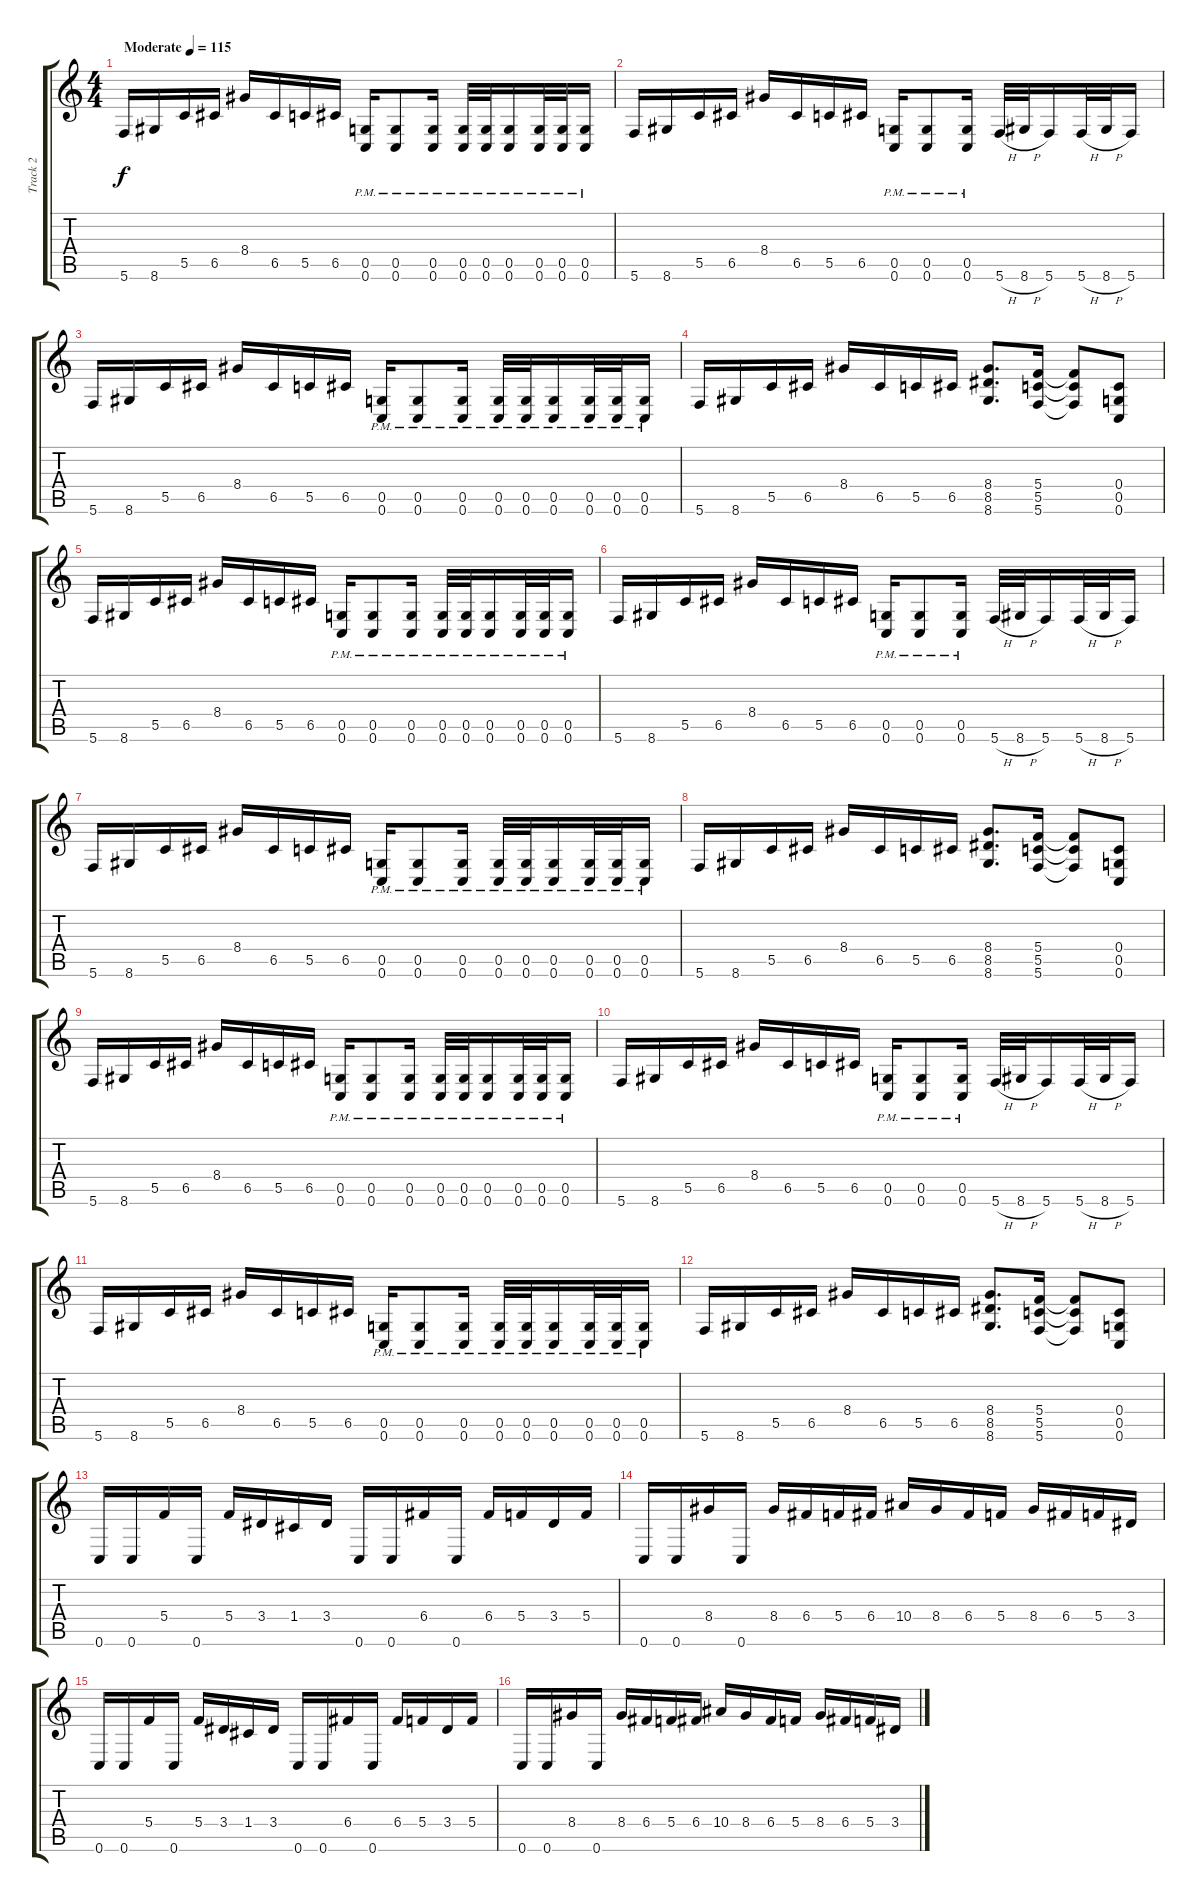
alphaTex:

\track ("Track 2" "Track 2") {instrument distortionguitar}
\staff {score tabs}
\tuning (D4 A3 F3 C3 G2 C2) {hide}
\ts (4 4)
\tempo (115 "Moderate")
\clef g2
\ks c
5.6.16{dy f instrument distortionguitar} 8.6.16 5.5.16 6.5.16 8.4.16 6.5.16 5.5.16 6.5.16 (0.5{pm} 0.6{pm}).16 (0.5{pm} 0.6{pm}).8 (0.5{pm} 0.6{pm}).16 (0.5{pm} 0.6{pm}).32 (0.5{pm} 0.6{pm}).32 (0.5{pm} 0.6{pm}).16 (0.5{pm} 0.6{pm}).32 (0.5{pm} 0.6{pm}).32 (0.5{pm} 0.6{pm}).16 |
5.6.16 8.6.16 5.5.16 6.5.16 8.4.16 6.5.16 5.5.16 6.5.16 (0.5{pm} 0.6{pm}).16 (0.5{pm} 0.6{pm}).8 (0.5{pm} 0.6{pm}).16 5.6{h}.32 8.6{h}.32 5.6.16 5.6{h}.32 8.6{h}.32 5.6.16 |
5.6.16 8.6.16 5.5.16 6.5.16 8.4.16 6.5.16 5.5.16 6.5.16 (0.5{pm} 0.6{pm}).16 (0.5{pm} 0.6{pm}).8 (0.5{pm} 0.6{pm}).16 (0.5{pm} 0.6{pm}).32 (0.5{pm} 0.6{pm}).32 (0.5{pm} 0.6{pm}).16 (0.5{pm} 0.6{pm}).32 (0.5{pm} 0.6{pm}).32 (0.5{pm} 0.6{pm}).16 |
5.6.16 8.6.16 5.5.16 6.5.16 8.4.16 6.5.16 5.5.16 6.5.16 (8.4 8.5 8.6).8{d} (5.4 5.5 5.6).16 (5.4{t} 5.5{t} 5.6{t}).8 (0.4 0.5 0.6).8 |
5.6.16 8.6.16 5.5.16 6.5.16 8.4.16 6.5.16 5.5.16 6.5.16 (0.5{pm} 0.6{pm}).16 (0.5{pm} 0.6{pm}).8 (0.5{pm} 0.6{pm}).16 (0.5{pm} 0.6{pm}).32 (0.5{pm} 0.6{pm}).32 (0.5{pm} 0.6{pm}).16 (0.5{pm} 0.6{pm}).32 (0.5{pm} 0.6{pm}).32 (0.5{pm} 0.6{pm}).16 |
5.6.16 8.6.16 5.5.16 6.5.16 8.4.16 6.5.16 5.5.16 6.5.16 (0.5{pm} 0.6{pm}).16 (0.5{pm} 0.6{pm}).8 (0.5{pm} 0.6{pm}).16 5.6{h}.32 8.6{h}.32 5.6.16 5.6{h}.32 8.6{h}.32 5.6.16 |
5.6.16 8.6.16 5.5.16 6.5.16 8.4.16 6.5.16 5.5.16 6.5.16 (0.5{pm} 0.6{pm}).16 (0.5{pm} 0.6{pm}).8 (0.5{pm} 0.6{pm}).16 (0.5{pm} 0.6{pm}).32 (0.5{pm} 0.6{pm}).32 (0.5{pm} 0.6{pm}).16 (0.5{pm} 0.6{pm}).32 (0.5{pm} 0.6{pm}).32 (0.5{pm} 0.6{pm}).16 |
5.6.16 8.6.16 5.5.16 6.5.16 8.4.16 6.5.16 5.5.16 6.5.16 (8.4 8.5 8.6).8{d} (5.4 5.5 5.6).16 (5.4{t} 5.5{t} 5.6{t}).8 (0.4 0.5 0.6).8 |
5.6.16 8.6.16 5.5.16 6.5.16 8.4.16 6.5.16 5.5.16 6.5.16 (0.5{pm} 0.6{pm}).16 (0.5{pm} 0.6{pm}).8 (0.5{pm} 0.6{pm}).16 (0.5{pm} 0.6{pm}).32 (0.5{pm} 0.6{pm}).32 (0.5{pm} 0.6{pm}).16 (0.5{pm} 0.6{pm}).32 (0.5{pm} 0.6{pm}).32 (0.5{pm} 0.6{pm}).16 |
5.6.16 8.6.16 5.5.16 6.5.16 8.4.16 6.5.16 5.5.16 6.5.16 (0.5{pm} 0.6{pm}).16 (0.5{pm} 0.6{pm}).8 (0.5{pm} 0.6{pm}).16 5.6{h}.32 8.6{h}.32 5.6.16 5.6{h}.32 8.6{h}.32 5.6.16 |
5.6.16 8.6.16 5.5.16 6.5.16 8.4.16 6.5.16 5.5.16 6.5.16 (0.5{pm} 0.6{pm}).16 (0.5{pm} 0.6{pm}).8 (0.5{pm} 0.6{pm}).16 (0.5{pm} 0.6{pm}).32 (0.5{pm} 0.6{pm}).32 (0.5{pm} 0.6{pm}).16 (0.5{pm} 0.6{pm}).32 (0.5{pm} 0.6{pm}).32 (0.5{pm} 0.6{pm}).16 |
5.6.16 8.6.16 5.5.16 6.5.16 8.4.16 6.5.16 5.5.16 6.5.16 (8.4 8.5 8.6).8{d} (5.4 5.5 5.6).16 (5.4{t} 5.5{t} 5.6{t}).8 (0.4 0.5 0.6).8 |
0.6.16 0.6.16 5.4.16 0.6.16 5.4.16 3.4.16 1.4.16 3.4.16 0.6.16 0.6.16 6.4.16 0.6.16 6.4.16 5.4.16 3.4.16 5.4.16 |
0.6.16 0.6.16 8.4.16 0.6.16 8.4.16 6.4.16 5.4.16 6.4.16 10.4.16 8.4.16 6.4.16 5.4.16 8.4.16 6.4.16 5.4.16 3.4.16 |
0.6.16 0.6.16 5.4.16 0.6.16 5.4.16 3.4.16 1.4.16 3.4.16 0.6.16 0.6.16 6.4.16 0.6.16 6.4.16 5.4.16 3.4.16 5.4.16 |
0.6.16 0.6.16 8.4.16 0.6.16 8.4.16 6.4.16 5.4.16 6.4.16 10.4.16 8.4.16 6.4.16 5.4.16 8.4.16 6.4.16 5.4.16 3.4.16
